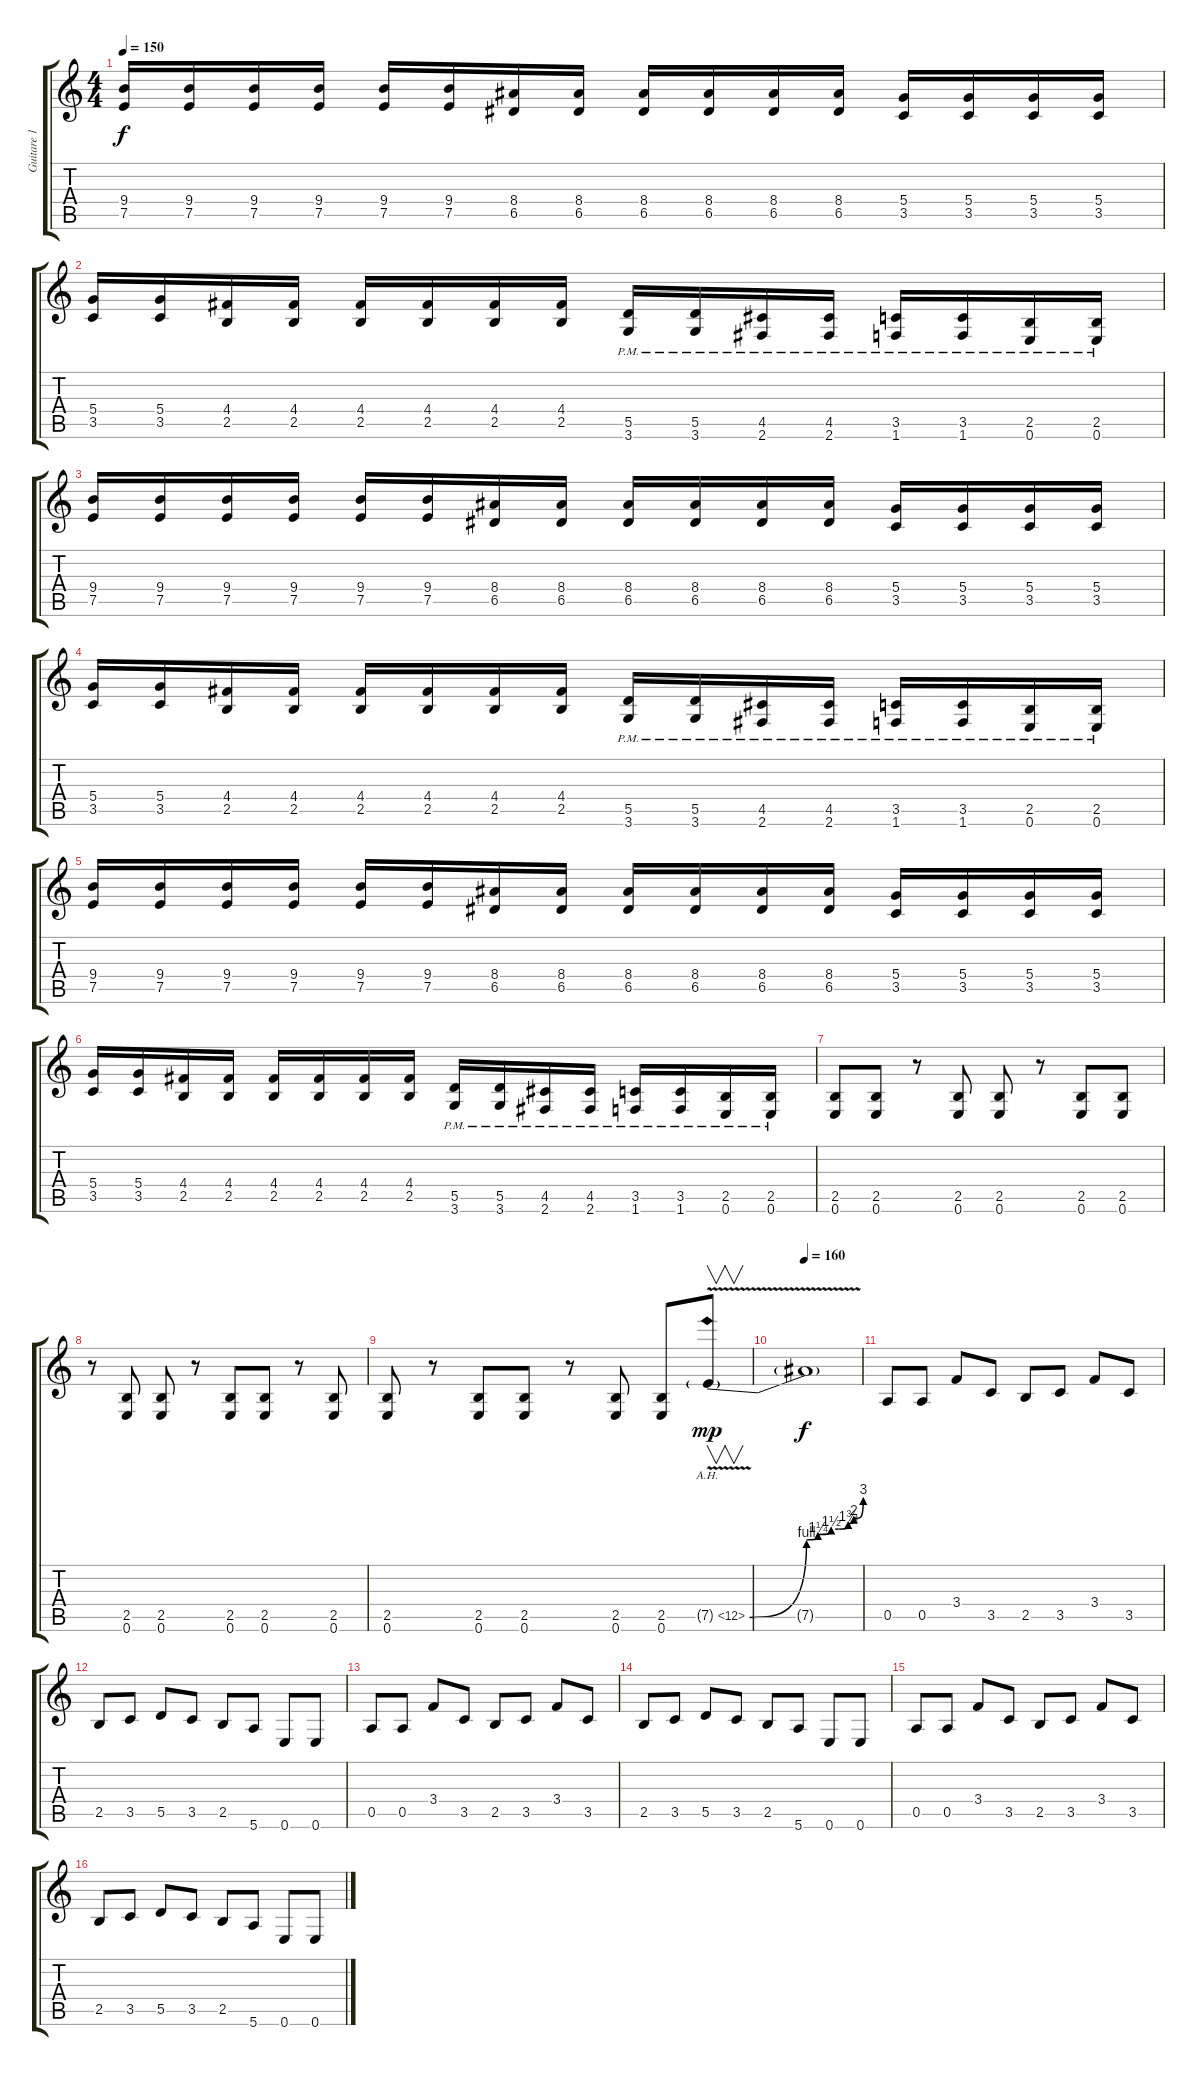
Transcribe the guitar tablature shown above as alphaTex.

\track ("Guitare 1" "Guitare 1") {instrument distortionguitar}
\staff {score tabs}
\tuning (E4 B3 G3 D3 A2 E2) {hide}
\ts (4 4)
\tempo 150
\clef g2
\ks c
(9.4 7.5).16{dy f} (9.4 7.5).16 (9.4 7.5).16 (9.4 7.5).16 (9.4 7.5).16 (9.4 7.5).16 (8.4 6.5).16 (8.4 6.5).16 (8.4 6.5).16 (8.4 6.5).16 (8.4 6.5).16 (8.4 6.5).16 (5.4 3.5).16 (5.4 3.5).16 (5.4 3.5).16 (5.4 3.5).16 |
(5.4 3.5).16 (5.4 3.5).16 (4.4 2.5).16 (4.4 2.5).16 (4.4 2.5).16 (4.4 2.5).16 (4.4 2.5).16 (4.4 2.5).16 (5.5{pm} 3.6{pm}).16 (5.5{pm} 3.6{pm}).16 (4.5{pm} 2.6{pm}).16 (4.5{pm} 2.6{pm}).16 (3.5{pm} 1.6{pm}).16 (3.5{pm} 1.6{pm}).16 (2.5{pm} 0.6{pm}).16 (2.5{pm} 0.6{pm}).16 |
(9.4 7.5).16 (9.4 7.5).16 (9.4 7.5).16 (9.4 7.5).16 (9.4 7.5).16 (9.4 7.5).16 (8.4 6.5).16 (8.4 6.5).16 (8.4 6.5).16 (8.4 6.5).16 (8.4 6.5).16 (8.4 6.5).16 (5.4 3.5).16 (5.4 3.5).16 (5.4 3.5).16 (5.4 3.5).16 |
(5.4 3.5).16 (5.4 3.5).16 (4.4 2.5).16 (4.4 2.5).16 (4.4 2.5).16 (4.4 2.5).16 (4.4 2.5).16 (4.4 2.5).16 (5.5{pm} 3.6{pm}).16 (5.5{pm} 3.6{pm}).16 (4.5{pm} 2.6{pm}).16 (4.5{pm} 2.6{pm}).16 (3.5{pm} 1.6{pm}).16 (3.5{pm} 1.6{pm}).16 (2.5{pm} 0.6{pm}).16 (2.5{pm} 0.6{pm}).16 |
(9.4 7.5).16 (9.4 7.5).16 (9.4 7.5).16 (9.4 7.5).16 (9.4 7.5).16 (9.4 7.5).16 (8.4 6.5).16 (8.4 6.5).16 (8.4 6.5).16 (8.4 6.5).16 (8.4 6.5).16 (8.4 6.5).16 (5.4 3.5).16 (5.4 3.5).16 (5.4 3.5).16 (5.4 3.5).16 |
(5.4 3.5).16 (5.4 3.5).16 (4.4 2.5).16 (4.4 2.5).16 (4.4 2.5).16 (4.4 2.5).16 (4.4 2.5).16 (4.4 2.5).16 (5.5{pm} 3.6{pm}).16 (5.5{pm} 3.6{pm}).16 (4.5{pm} 2.6{pm}).16 (4.5{pm} 2.6{pm}).16 (3.5{pm} 1.6{pm}).16 (3.5{pm} 1.6{pm}).16 (2.5{pm} 0.6{pm}).16 (2.5{pm} 0.6{pm}).16 |
(2.5 0.6).8 (2.5 0.6).8 r.8 (2.5 0.6).8 (2.5 0.6).8 r.8 (2.5 0.6).8 (2.5 0.6).8 |
r.8 (2.5 0.6).8 (2.5 0.6).8 r.8 (2.5 0.6).8 (2.5 0.6).8 r.8 (2.5 0.6).8 |
(2.5 0.6).8 r.8 (2.5 0.6).8 (2.5 0.6).8 r.8 (2.5 0.6).8 (2.5 0.6).8 7.5{be (custom 0 0 30 4 36 5 43 6 47 6 52 7 55 8 57 8 60 12) ah 5 v g}.8{v dy mp} |
\tempo 160
7.5{t}.1{dy f} |
0.5.8 0.5.8 3.4.8 3.5.8 2.5.8 3.5.8 3.4.8 3.5.8 |
2.5.8 3.5.8 5.5.8 3.5.8 2.5.8 5.6.8 0.6.8 0.6.8 |
0.5.8 0.5.8 3.4.8 3.5.8 2.5.8 3.5.8 3.4.8 3.5.8 |
2.5.8 3.5.8 5.5.8 3.5.8 2.5.8 5.6.8 0.6.8 0.6.8 |
0.5.8 0.5.8 3.4.8 3.5.8 2.5.8 3.5.8 3.4.8 3.5.8 |
2.5.8 3.5.8 5.5.8 3.5.8 2.5.8 5.6.8 0.6.8 0.6.8
